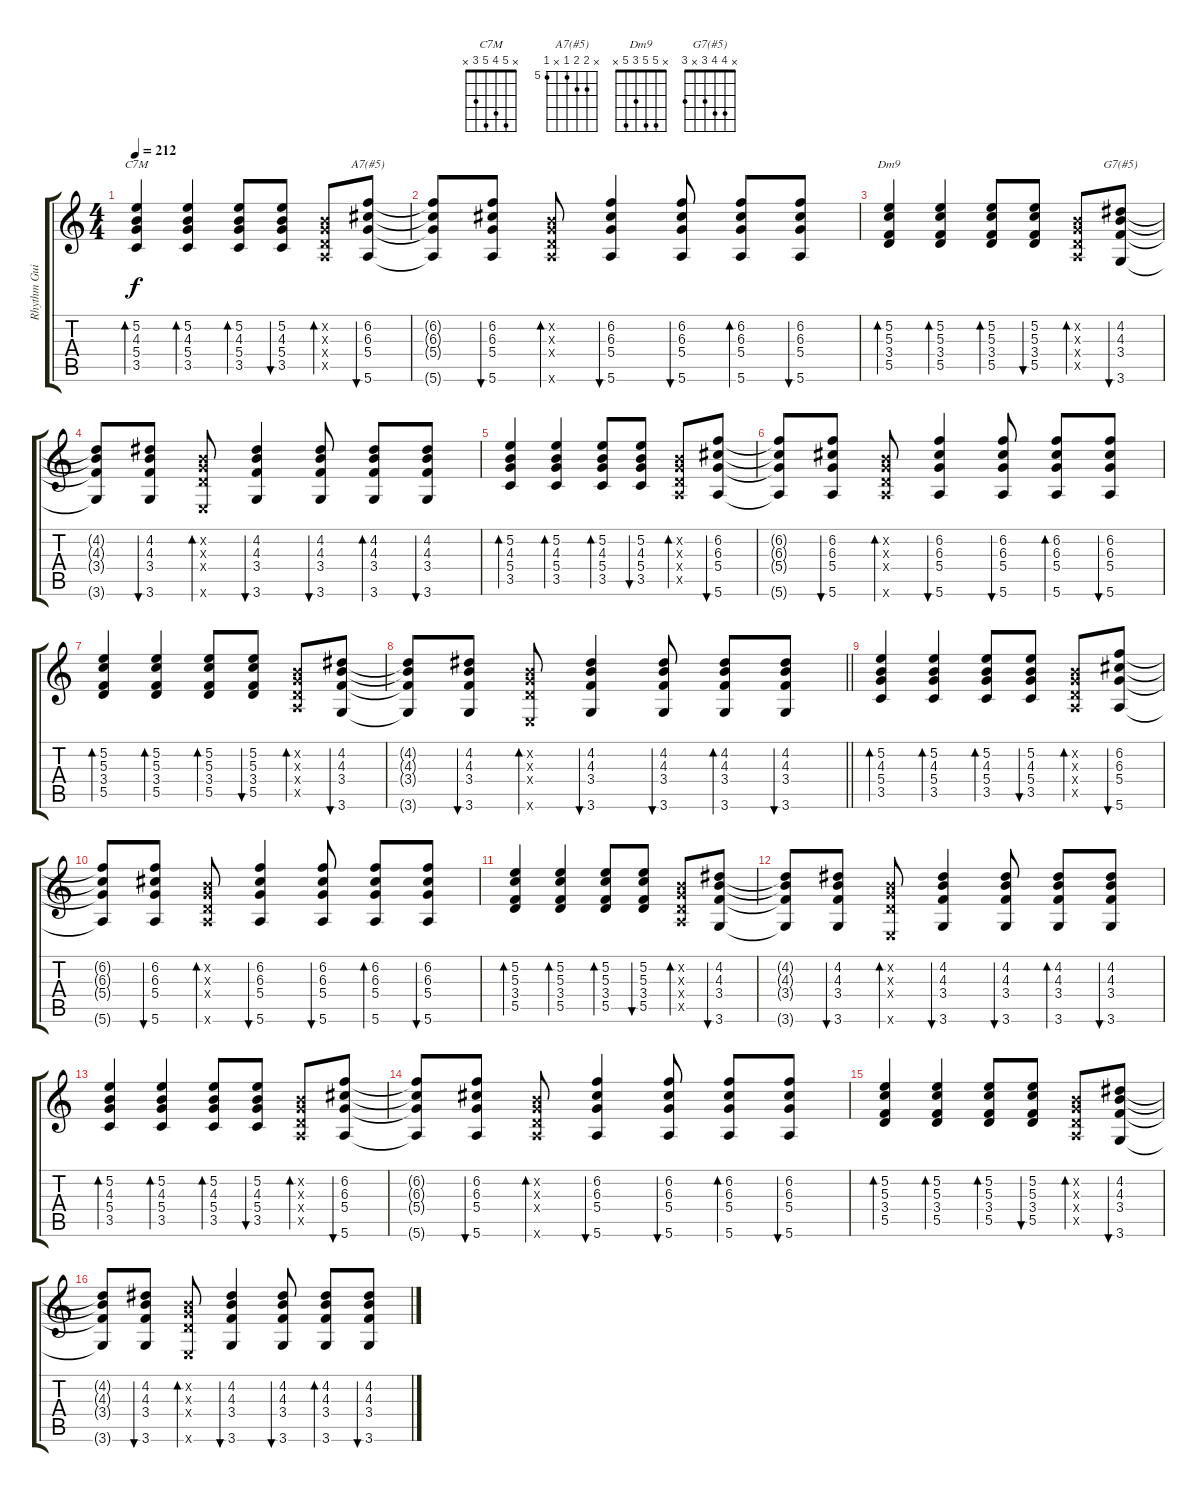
\track ("Rhythm Guitar" "Rhythm Gui") {instrument overdrivenguitar}
\staff {score tabs}
\tuning (E4 B3 G3 D3 A2 E2) {hide}
\chord ("C7M" x 5 4 5 3 x)
\chord ("A7(#5)" x 6 6 5 x 5) {firstfret 5}
\chord ("Dm9" x 5 5 3 5 x)
\chord ("G7(#5)" x 4 4 3 x 3)
\ts (4 4)
\tempo 212
\clef g2
\ks c
(5.2 4.3 5.4 3.5).4{bd 30 ch "C7M" dy f instrument overdrivenguitar} (5.2 4.3 5.4 3.5).4{bd 30} (5.2 4.3 5.4 3.5).8{bd 30} (5.2 4.3 5.4 3.5).8{bu 30} (0.2{x} 0.3{x} 0.4{x} 0.5{x}).8{bd 30} (6.2 6.3 5.4 5.6).8{bu 30 ch "A7(#5)"} |
(6.2{t} 6.3{t} 5.4{t} 5.6{t}).8 (6.2 6.3 5.4 5.6).8{bu 30} (0.2{x} 0.3{x} 0.4{x} 5.6{x}).8{bd 30} (6.2 6.3 5.4 5.6).4{bu 30} (6.2 6.3 5.4 5.6).8{bu 30} (6.2 6.3 5.4 5.6).8{bd 30} (6.2 6.3 5.4 5.6).8{bu 30} |
(5.2 5.3 3.4 5.5).4{bd 30 ch "Dm9"} (5.2 5.3 3.4 5.5).4{bd 30} (5.2 5.3 3.4 5.5).8{bd 30} (5.2 5.3 3.4 5.5).8{bu 30} (0.2{x} 0.3{x} 0.4{x} 0.5{x}).8{bd 30} (4.2 4.3 3.4 3.6).8{bu 30 ch "G7(#5)"} |
(4.2{t} 4.3{t} 3.4{t} 3.6{t}).8 (4.2 4.3 3.4 3.6).8{bu 30} (0.2{x} 0.3{x} 0.4{x} 0.6{x}).8{bd 30} (4.2 4.3 3.4 3.6).4{bu 30} (4.2 4.3 3.4 3.6).8{bu 30} (4.2 4.3 3.4 3.6).8{bd 30} (4.2 4.3 3.4 3.6).8{bu 30} |
(5.2 4.3 5.4 3.5).4{bd 30} (5.2 4.3 5.4 3.5).4{bd 30} (5.2 4.3 5.4 3.5).8{bd 30} (5.2 4.3 5.4 3.5).8{bu 30} (0.2{x} 0.3{x} 0.4{x} 0.5{x}).8{bd 30} (6.2 6.3 5.4 5.6).8{bu 30} |
(6.2{t} 6.3{t} 5.4{t} 5.6{t}).8 (6.2 6.3 5.4 5.6).8{bu 30} (0.2{x} 0.3{x} 0.4{x} 5.6{x}).8{bd 30} (6.2 6.3 5.4 5.6).4{bu 30} (6.2 6.3 5.4 5.6).8{bu 30} (6.2 6.3 5.4 5.6).8{bd 30} (6.2 6.3 5.4 5.6).8{bu 30} |
(5.2 5.3 3.4 5.5).4{bd 30} (5.2 5.3 3.4 5.5).4{bd 30} (5.2 5.3 3.4 5.5).8{bd 30} (5.2 5.3 3.4 5.5).8{bu 30} (0.2{x} 0.3{x} 0.4{x} 0.5{x}).8{bd 30} (4.2 4.3 3.4 3.6).8{bu 30} |
\barLineRight lightlight
(4.2{t} 4.3{t} 3.4{t} 3.6{t}).8 (4.2 4.3 3.4 3.6).8{bu 30} (0.2{x} 0.3{x} 0.4{x} 0.6{x}).8{bd 30} (4.2 4.3 3.4 3.6).4{bu 30} (4.2 4.3 3.4 3.6).8{bu 30} (4.2 4.3 3.4 3.6).8{bd 30} (4.2 4.3 3.4 3.6).8{bu 30} |
(5.2 4.3 5.4 3.5).4{bd 30} (5.2 4.3 5.4 3.5).4{bd 30} (5.2 4.3 5.4 3.5).8{bd 30} (5.2 4.3 5.4 3.5).8{bu 30} (0.2{x} 0.3{x} 0.4{x} 0.5{x}).8{bd 30} (6.2 6.3 5.4 5.6).8{bu 30} |
(6.2{t} 6.3{t} 5.4{t} 5.6{t}).8 (6.2 6.3 5.4 5.6).8{bu 30} (0.2{x} 0.3{x} 0.4{x} 5.6{x}).8{bd 30} (6.2 6.3 5.4 5.6).4{bu 30} (6.2 6.3 5.4 5.6).8{bu 30} (6.2 6.3 5.4 5.6).8{bd 30} (6.2 6.3 5.4 5.6).8{bu 30} |
(5.2 5.3 3.4 5.5).4{bd 30} (5.2 5.3 3.4 5.5).4{bd 30} (5.2 5.3 3.4 5.5).8{bd 30} (5.2 5.3 3.4 5.5).8{bu 30} (0.2{x} 0.3{x} 0.4{x} 0.5{x}).8{bd 30} (4.2 4.3 3.4 3.6).8{bu 30} |
(4.2{t} 4.3{t} 3.4{t} 3.6{t}).8 (4.2 4.3 3.4 3.6).8{bu 30} (0.2{x} 0.3{x} 0.4{x} 0.6{x}).8{bd 30} (4.2 4.3 3.4 3.6).4{bu 30} (4.2 4.3 3.4 3.6).8{bu 30} (4.2 4.3 3.4 3.6).8{bd 30} (4.2 4.3 3.4 3.6).8{bu 30} |
(5.2 4.3 5.4 3.5).4{bd 30} (5.2 4.3 5.4 3.5).4{bd 30} (5.2 4.3 5.4 3.5).8{bd 30} (5.2 4.3 5.4 3.5).8{bu 30} (0.2{x} 0.3{x} 0.4{x} 0.5{x}).8{bd 30} (6.2 6.3 5.4 5.6).8{bu 30} |
(6.2{t} 6.3{t} 5.4{t} 5.6{t}).8 (6.2 6.3 5.4 5.6).8{bu 30} (0.2{x} 0.3{x} 0.4{x} 5.6{x}).8{bd 30} (6.2 6.3 5.4 5.6).4{bu 30} (6.2 6.3 5.4 5.6).8{bu 30} (6.2 6.3 5.4 5.6).8{bd 30} (6.2 6.3 5.4 5.6).8{bu 30} |
(5.2 5.3 3.4 5.5).4{bd 30} (5.2 5.3 3.4 5.5).4{bd 30} (5.2 5.3 3.4 5.5).8{bd 30} (5.2 5.3 3.4 5.5).8{bu 30} (0.2{x} 0.3{x} 0.4{x} 0.5{x}).8{bd 30} (4.2 4.3 3.4 3.6).8{bu 30} |
(4.2{t} 4.3{t} 3.4{t} 3.6{t}).8 (4.2 4.3 3.4 3.6).8{bu 30} (0.2{x} 0.3{x} 0.4{x} 0.6{x}).8{bd 30} (4.2 4.3 3.4 3.6).4{bu 30} (4.2 4.3 3.4 3.6).8{bu 30} (4.2 4.3 3.4 3.6).8{bd 30} (4.2 4.3 3.4 3.6).8{bu 30}
